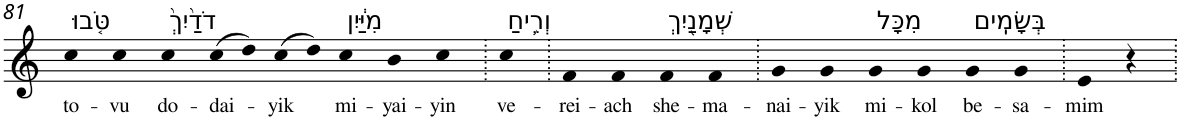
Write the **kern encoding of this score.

**kern	**text
*part1	*part1
*staff1	*staff1
*I"Piano	*
*I'Pno	*
!!LO:PB:g=z
*clefG2	*
*k[]	*
=81	=81
!LO:TX:a:t=טֹּ֤בוּ	!
!	!LO:LY:b
4cc	to-
!	!LO:LY:b
4cc	-vu
!LO:TX:a:t=דֹדַ֙יִךְ֙	!
!	!LO:LY:b
4cc	do-
!	!LO:LY:b
(>8cc	-dai-
8dd)	.
!	!LO:LY:b
(>8cc	-yik
8dd)	.
!LO:TX:a:t=מִיַּ֔יִן	!
!	!LO:LY:b
4cc	mi-
!	!LO:LY:b
4b	-yai-
!	!LO:LY:b
4cc	-yin
=82.	=82.
!LO:TX:a:t=וְרֵ֥יחַ	!
!	!LO:LY:b
4cc	ve-
=83.	=83.
!	!LO:LY:b
4f	-rei-
!	!LO:LY:b
4f	-ach
!LO:TX:a:t=שְׁמָנַ֖יִךְ	!
!	!LO:LY:b
4f	she-
!	!LO:LY:b
4f	-ma-
=84.	=84.
!	!LO:LY:b
4g	-nai-
!	!LO:LY:b
4g	-yik
!LO:TX:a:t=מִכָּל	!
!	!LO:LY:b
4g	mi-
!	!LO:LY:b
4g	-kol
!LO:TX:a:t=בְּשָׂמִֽים	!
!	!LO:LY:b
4g	be-
!	!LO:LY:b
4g	-sa-
=85.	=85.
!	!LO:LY:b
4e	-mim
4r	.
=.	=.
*-	*-
